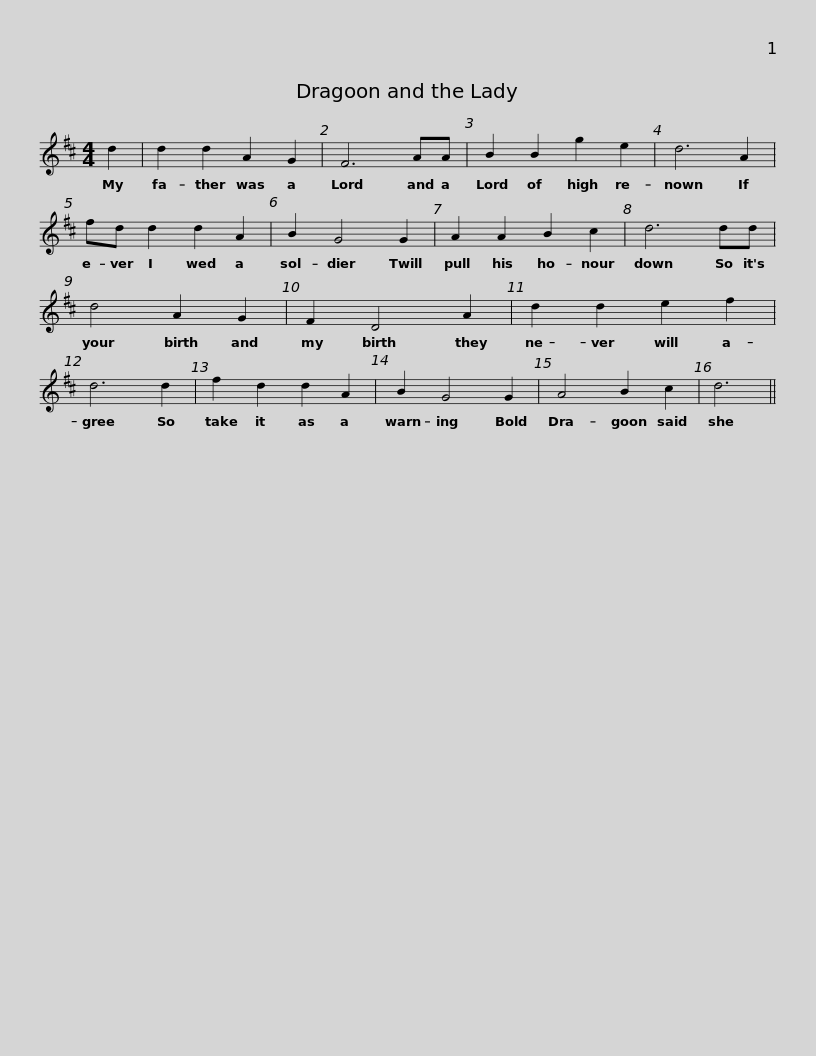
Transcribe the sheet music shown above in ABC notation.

X:1
L:1/8
M:4/4
I:linebreak $
K:D
V:1 treble
V:1
 d2 | d2 d2 A2 G2 | F6 AA | B2 B2 g2 e2 | d6 A2 | %5
 fd d2 d2 A2 | B2 G4 G2 |$ A2 A2 B2 c2 | d6 dd | d4 A2 G2 | %10
 F2 D4 A2 | d2 d2 e2 f2 | d6 d2 | f2 d2 d2 A2 |$ B2 G4 G2 | %15
 A4 B2 c2 | d6 || %17
